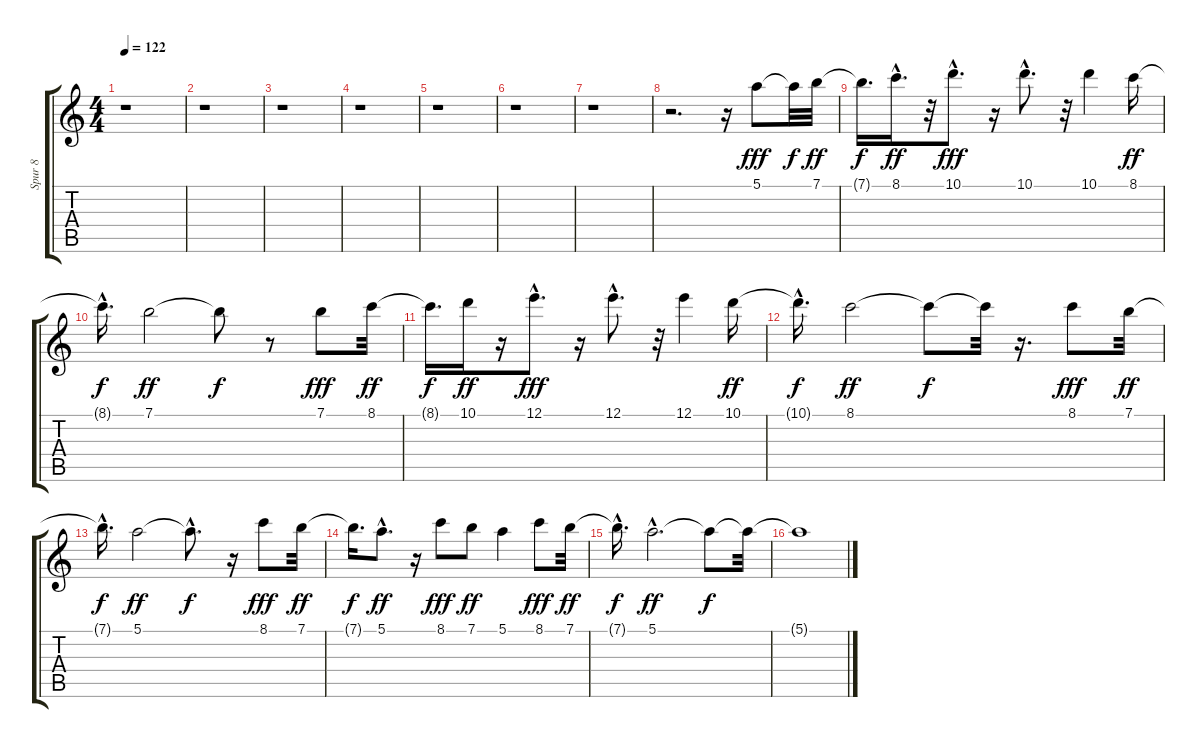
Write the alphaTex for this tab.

\track ("Spur 8" "Spur 8") {instrument guitarharmonics}
\staff {score tabs}
\tuning (E4 B3 G3 D3 A2 E2) {hide}
\ts (4 4)
\tempo 122
\clef g2
\ks c
r.1{dy fff instrument guitarharmonics} |
r.1 |
r.1 |
r.1 |
r.1 |
r.1 |
r.1 |
r.2{d} r.16 5.1.8 5.1{t}.32{dy f} 7.1.32{dy ff} |
7.1{t}.16{d dy f} 8.1{hac}.16{d dy ff} r.32 10.1{hac}.8{d dy fff} r.16 10.1{hac}.8{d} r.32 10.1.4 8.1.16{dy ff} |
8.1{hac t}.16{d dy f} 7.1.2{dy ff} 7.1{t}.8{dy f} r.8 7.1.8{dy fff} 8.1.32{dy ff} |
8.1{t}.16{d dy f} 10.1.16{dy ff} r.16 12.1{hac}.8{d dy fff} r.16 12.1{hac}.8{d} r.32 12.1.4 10.1.16{dy ff} |
10.1{hac t}.16{d dy f} 8.1.2{dy ff} 8.1{t}.8{dy f} 8.1{t}.32 r.16{d} 8.1.8{dy fff} 7.1.32{dy ff} |
7.1{hac t}.16{d dy f} 5.1.2{dy ff} 5.1{hac t}.8{d dy f} r.16 8.1.8{dy fff} 7.1.32{dy ff} |
7.1{t}.16{d dy f} 5.1{hac}.8{d dy ff} r.16 8.1.8{dy fff} 7.1.8{dy ff} 5.1.4 8.1.8{dy fff} 7.1.32{dy ff} |
7.1{hac t}.16{d dy f} 5.1{hac}.2{d dy ff} 5.1{t}.8{dy f} 5.1{t}.32 |
5.1{t}.1
